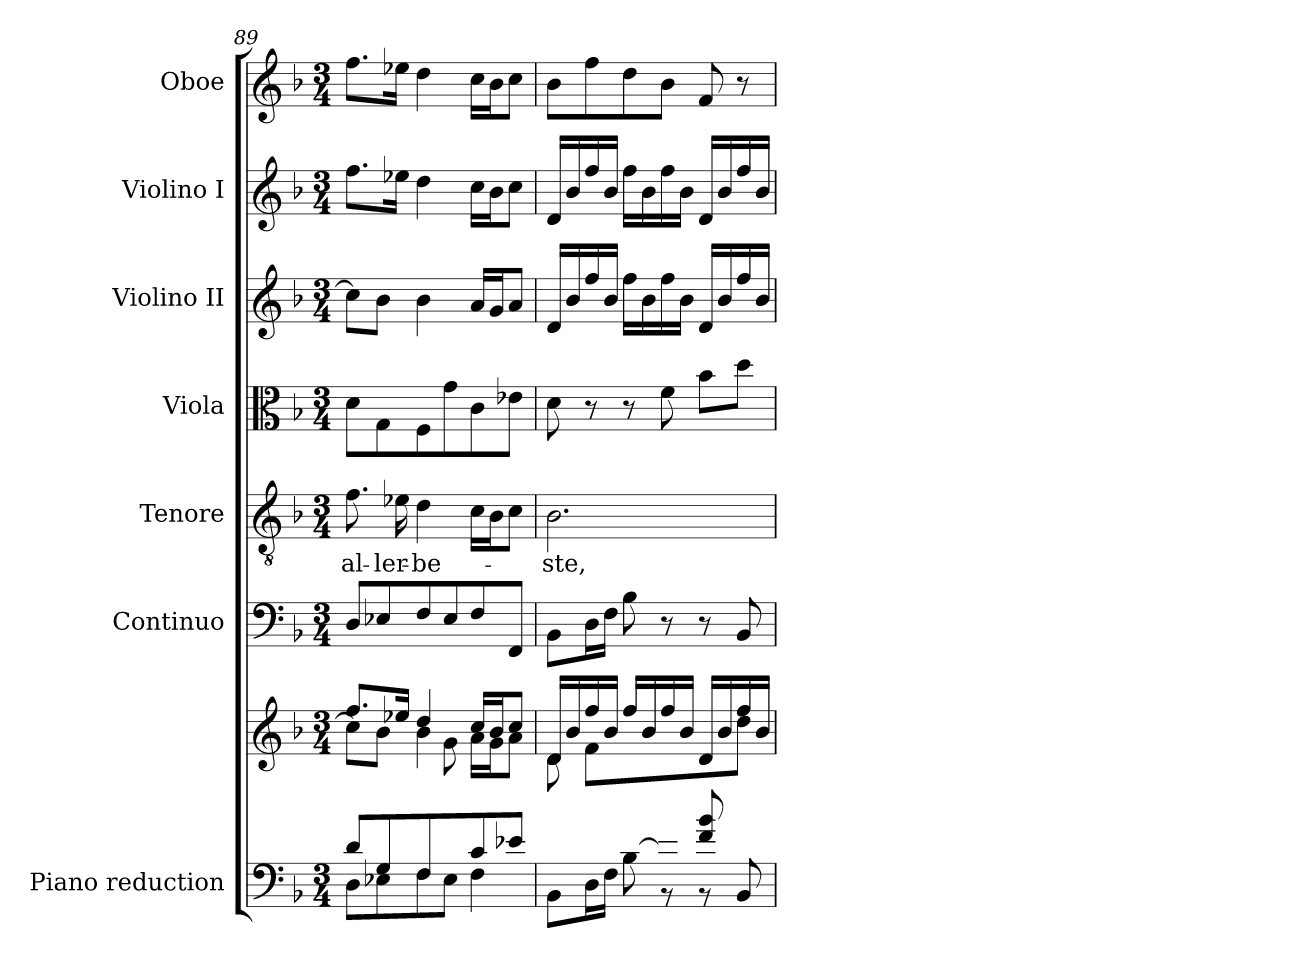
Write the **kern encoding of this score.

**kern	**kern	**kern	**kern	**text	**kern	**kern	**kern	**kern
*part7	*part7	*part6	*part5	*part5	*part4	*part3	*part2	*part1
*staff8	*staff7	*staff6	*staff5	*staff5	*staff4	*staff3	*staff2	*staff1
*I"Piano reduction	*	*I"Continuo	*I"Tenore	*	*I"Viola	*I"Violino II	*I"Violino I	*I"Oboe
*I'Pno	*	*	*	*	*I'Vla	*I'Vln	*I'Vln	*I'Ob
*clefF4	*clefG2	*clefF4	*clefGv2	*	*clefC3	*clefG2	*clefG2	*clefG2
*k[b-]	*k[b-]	*k[b-]	*k[b-]	*	*k[b-]	*k[b-]	*k[b-]	*k[b-]
*M3/4	*M3/4	*M3/4	*M3/4	*	*M3/4	*M3/4	*M3/4	*M3/4
=89	=89	=89	=89	=89	=89	=89	=89	=89
*^	*^	*	*	*	*	*	*	*
*	*	*	*^	*	*	*	*	*	*	*
!	!	!	!	!	!	!	!LO:LY:b	!	!	!	!
8d/L	8D\L	8.ff/L	8cc\L]	4.ryy	8D/L	8.f\	al-	8d\L	8cc\L]	8.ff\L	8.ff\L
8G/	8E-X\	.	8b-\J	.	8E-X/	.	.	8G\	8b-\J	.	.
!	!	!	!	!	!	!	!LO:LY:b	!	!	!	!
.	.	16ee-X/Jk	.	.	.	16e-X\	-ler-	.	.	16ee-X\Jk	16ee-X\Jk
!	!	!	!	!	!	!	!LO:LY:b	!	!	!	!
8F/	8F\	4dd/	4b-\	.	8F/	4d\	-be-	8F\	4b-\	4dd\	4dd\
8ryy	8E-\J	.	.	8g\	8E-/	.	.	8g\	.	.	.
8c/	4F\	16cc/LL	16a\LL	4ryy	8F/	16c\LL	.	8c\	16a/LL	16cc\LL	16cc\LL
.	.	16b-/J	16g\J	.	.	16B-\J	.	.	16g/J	16b-\J	16b-\J
8e-X/J	.	8cc/J	8a\J	.	8FF/J	8c\J	.	8e-X\J	8a/J	8cc\J	8cc\J
*	*	*	*v	*v	*	*	*	*	*	*	*
!!LO:LB:g=z
=90	=90	=90	=90	=90	=90	=90	=90	=90	=90	=90
!	!	!	!	!	!	!LO:LY:b	!	!	!	!
4ryy	8BB-\L	16d/LL	8d\	8BB-\L	2.B-\	-ste,	8d\	16d/LL	16d/LL	8b-\L
.	.	16b-/	.	.	.	.	.	16b-/	16b-/	.
.	16D\L	16ff/	8f\L	16D\L	.	.	8r	16ff/	16ff/	8ff\
.	16F\JJ	16b-/JJ	.	16F\JJ	.	.	.	16b-/JJ	16b-/JJ	.
[8d/	8B-\	16ff/LL	4.ryy	8B-\	.	.	8r	16ff\LL	16ff\LL	8dd\
.	.	16b-/	.	.	.	.	.	16b-\	16b-\	.
8d/] 8f/J	8r	16ff/	.	8r	.	.	8f\	16ff\	16ff\	8b-\J
.	.	16b-/JJ	.	.	.	.	.	16b-\JJ	16b-\JJ	.
8f/ 8b-/L	8r	16d/LL	.	8r	.	.	8b-\L	16d/LL	16d/LL	8f/
.	.	16b-/	.	.	.	.	.	16b-/	16b-/	.
8ryy	8BB-/	16ff/	8dd\J	8BB-/	.	.	8dd\J	16ff/	16ff/	8r
.	.	16b-/JJ	.	.	.	.	.	16b-/JJ	16b-/JJ	.
*v	*v	*	*	*	*	*	*	*	*	*
*	*v	*v	*	*	*	*	*	*	*
=	=	=	=	=	=	=	=	=
*-	*-	*-	*-	*-	*-	*-	*-	*-
